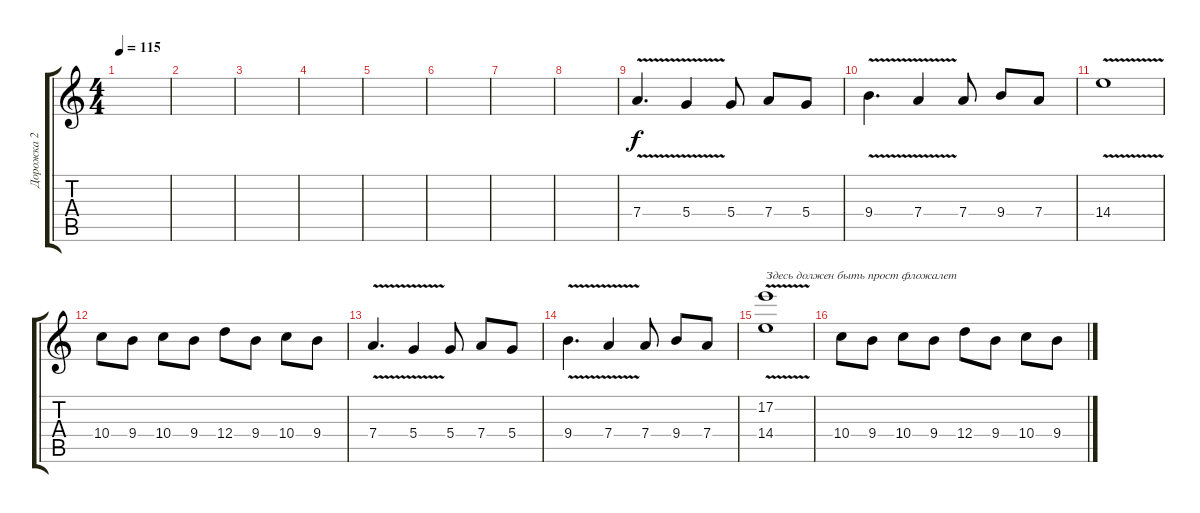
\track ("Дорожка 2" "Дорожка 2") {instrument distortionguitar}
\staff {score tabs}
\tuning (E4 B3 G3 D3 A2 E2) {hide}
\ts (4 4)
\tempo 115
\clef g2
\ks c
|
|
|
|
|
|
|
|
7.4{v}.4{d} 5.4{v}.4 5.4.8 7.4.8 5.4.8 |
9.4{v}.4{d} 7.4{v}.4 7.4.8 9.4.8 7.4.8 |
14.4{v}.1 |
10.4.8 9.4.8 10.4.8 9.4.8 12.4.8 9.4.8 10.4.8 9.4.8 |
7.4{v}.4{d} 5.4{v}.4 5.4.8 7.4.8 5.4.8 |
9.4{v}.4{d} 7.4{v}.4 7.4.8 9.4.8 7.4.8 |
(17.2{v} 14.4).1{txt "Здесь должен быть прост фложалет"} |
10.4.8 9.4.8 10.4.8 9.4.8 12.4.8 9.4.8 10.4.8 9.4.8
